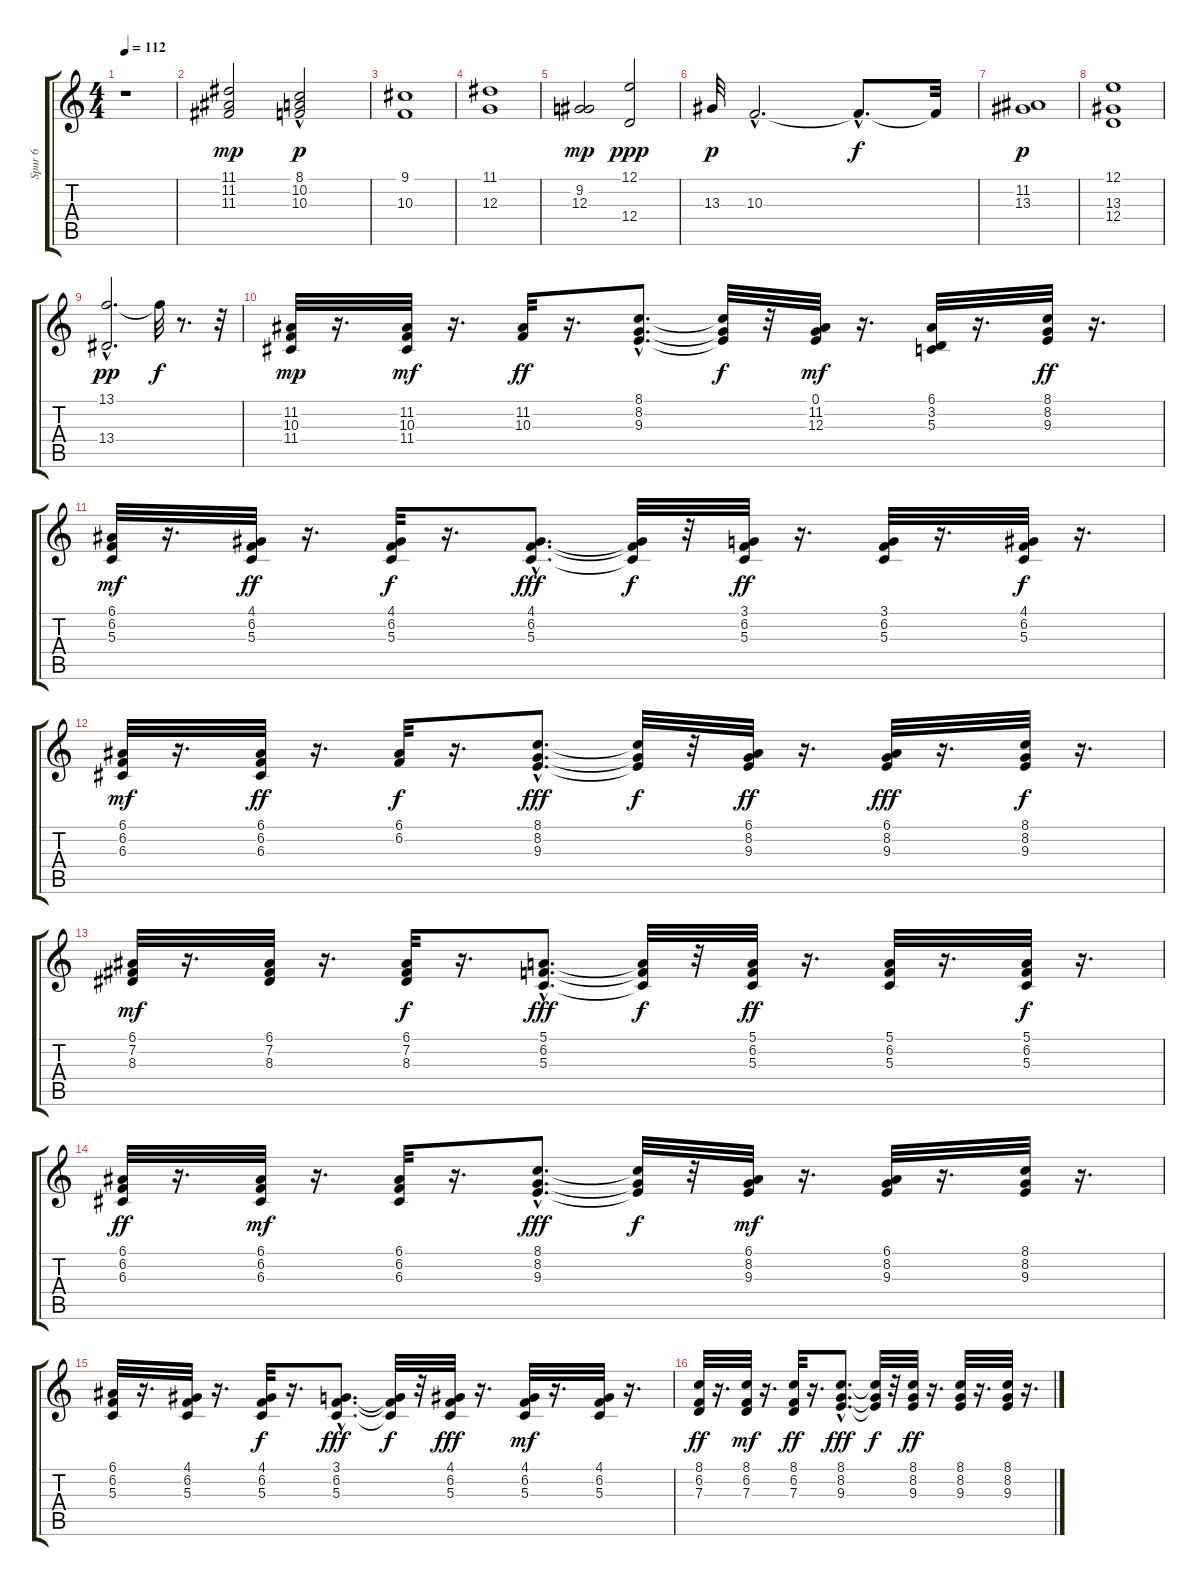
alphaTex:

\track ("Spur 6" "Spur 6") {instrument stringensemble1}
\staff {score tabs}
\tuning (E4 B3 G3 D3 A2 E2) {hide}
\ts (4 4)
\tempo 112
\clef g2
\ks c
r.1{dy f} |
(11.1 11.2 11.3).2{dy mp} (8.1{hac} 10.2 10.3).2{dy p} |
(9.1 10.3).1 |
(11.1 12.3).1 |
(9.2 12.3).2{dy mp} (12.1 12.4).2{dy ppp} |
13.3.32{dy p} 10.3{hac}.2{d} 10.3{hac t}.8{d dy f} 10.3{t}.32 |
(11.2 13.3).1{dy p} |
(12.1 13.3 12.4).1 |
(13.1{hac} 13.4{hac}).2{d dy pp} 13.1{t}.32{dy f} r.8{d} r.32 |
(11.2 10.3 11.4).32{dy mp} r.16{d} (11.2 10.3 11.4).32{dy mf} r.16{d} (11.2 10.3).32{dy ff} r.16{d} (8.1{hac} 8.2{hac} 9.3{hac}).8{d} (8.1{t} 8.2{t} 9.3{t}).32{dy f} r.32 (0.1 11.2 12.3).32{dy mf} r.16{d} (6.1 3.2 5.3).32 r.16{d} (8.1 8.2 9.3).32{dy ff} r.16{d} |
(6.1 6.2 5.3).32{dy mf} r.16{d} (4.1 6.2 5.3).32{dy ff} r.16{d} (4.1 6.2 5.3).32{dy f} r.16{d} (4.1{hac} 6.2{hac} 5.3{hac}).8{d dy fff} (4.1{t} 6.2{t} 5.3{t}).32{dy f} r.32 (3.1 6.2 5.3).32{dy ff} r.16{d} (3.1 6.2 5.3).32 r.16{d} (4.1 6.2 5.3).32{dy f} r.16{d} |
(6.1 6.2 6.3).32{dy mf} r.16{d} (6.1 6.2 6.3).32{dy ff} r.16{d} (6.1 6.2).32{dy f} r.16{d} (8.1{hac} 8.2{hac} 9.3{hac}).8{d dy fff} (8.1{t} 8.2{t} 9.3{t}).32{dy f} r.32 (6.1 8.2 9.3).32{dy ff} r.16{d} (6.1 8.2 9.3).32{dy fff} r.16{d} (8.1 8.2 9.3).32{dy f} r.16{d} |
(6.1 7.2 8.3).32{dy mf} r.16{d} (6.1 7.2 8.3).32 r.16{d} (6.1 7.2 8.3).32{dy f} r.16{d} (5.1{hac} 6.2{hac} 5.3{hac}).8{d dy fff} (5.1{t} 6.2{t} 5.3{t}).32{dy f} r.32 (5.1 6.2 5.3).32{dy ff} r.16{d} (5.1 6.2 5.3).32 r.16{d} (5.1 6.2 5.3).32{dy f} r.16{d} |
(6.1 6.2 6.3).32{dy ff} r.16{d} (6.1 6.2 6.3).32{dy mf} r.16{d} (6.1 6.2 6.3).32 r.16{d} (8.1{hac} 8.2{hac} 9.3{hac}).8{d dy fff} (8.1{t} 8.2{t} 9.3{t}).32{dy f} r.32 (6.1 8.2 9.3).32{dy mf} r.16{d} (6.1 8.2 9.3).32 r.16{d} (8.1 8.2 9.3).32 r.16{d} |
(6.1 6.2 5.3).32 r.16{d} (4.1 6.2 5.3).32 r.16{d} (4.1 6.2 5.3).32{dy f} r.16{d} (3.1{hac} 6.2{hac} 5.3{hac}).8{d dy fff} (3.1{t} 6.2{t} 5.3{t}).32{dy f} r.32 (4.1 6.2 5.3).32{dy fff} r.16{d} (4.1 6.2 5.3).32{dy mf} r.16{d} (4.1 6.2 5.3).32 r.16{d} |
(8.1 6.2 7.3).32{dy ff} r.16{d} (8.1 6.2 7.3).32{dy mf} r.16{d} (8.1 6.2 7.3).32{dy ff} r.16{d} (8.1{hac} 8.2{hac} 9.3{hac}).8{d dy fff} (8.1{t} 8.2{t} 9.3{t}).32{dy f} r.32 (8.1 8.2 9.3).32{dy ff} r.16{d} (8.1 8.2 9.3).32 r.16{d} (8.1 8.2 9.3).32 r.16{d}
